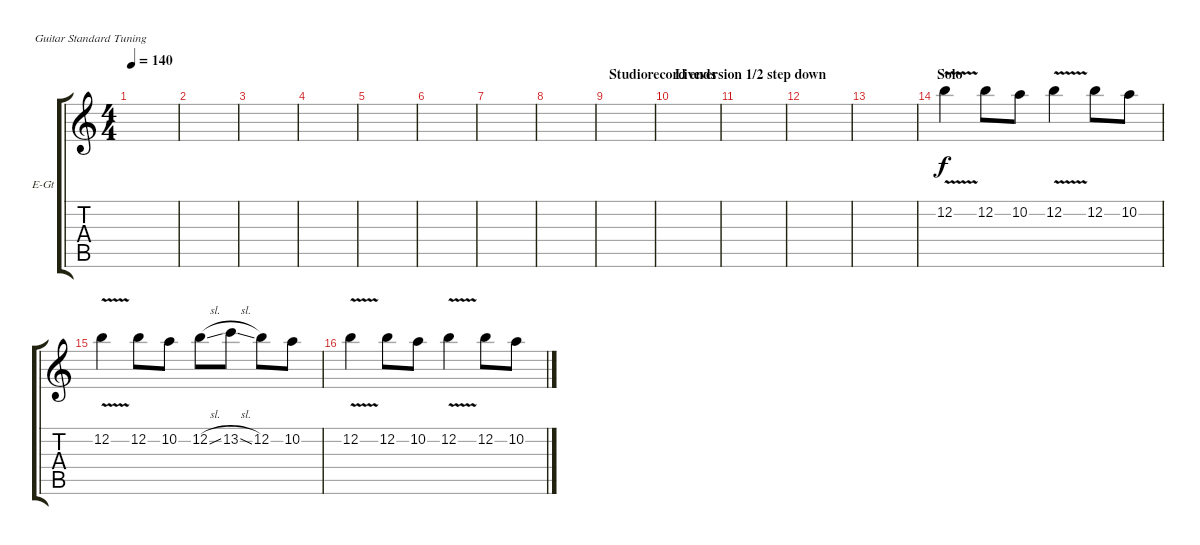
\defaultSystemsLayout 4
\bracketExtendMode groupsimilarinstruments
\firstSystemTrackNameOrientation horizontal
\otherSystemsTrackNameOrientation horizontal
\track ("Solo Guitar" "E-Gt") {instrument distortionguitar}
\staff {score tabs}
\tuning (E4 B3 G3 D3 A2 E2)
\ts (4 4)
\tempo 140
\clef g2
\ks c
|
|
|
|
|
|
|
|
\section ("" "Studiorecord ends")
\scale
0.208358 |
\section ("" "Liveversion 1/2 step down")
\scale
0.26501 |
\scale
0.264041 |
\scale
0.262644 |
|
\section ("" "Solo")
12.2{v}.4 12.2.8 10.2.8 12.2{v}.4 12.2.8 10.2.8 |
12.2{v}.4 12.2.8 10.2.8 12.2{sl}.8 13.2{sl}.8 12.2.8 10.2.8 |
12.2{v}.4 12.2.8 10.2.8 12.2{v}.4 12.2.8 10.2.8
